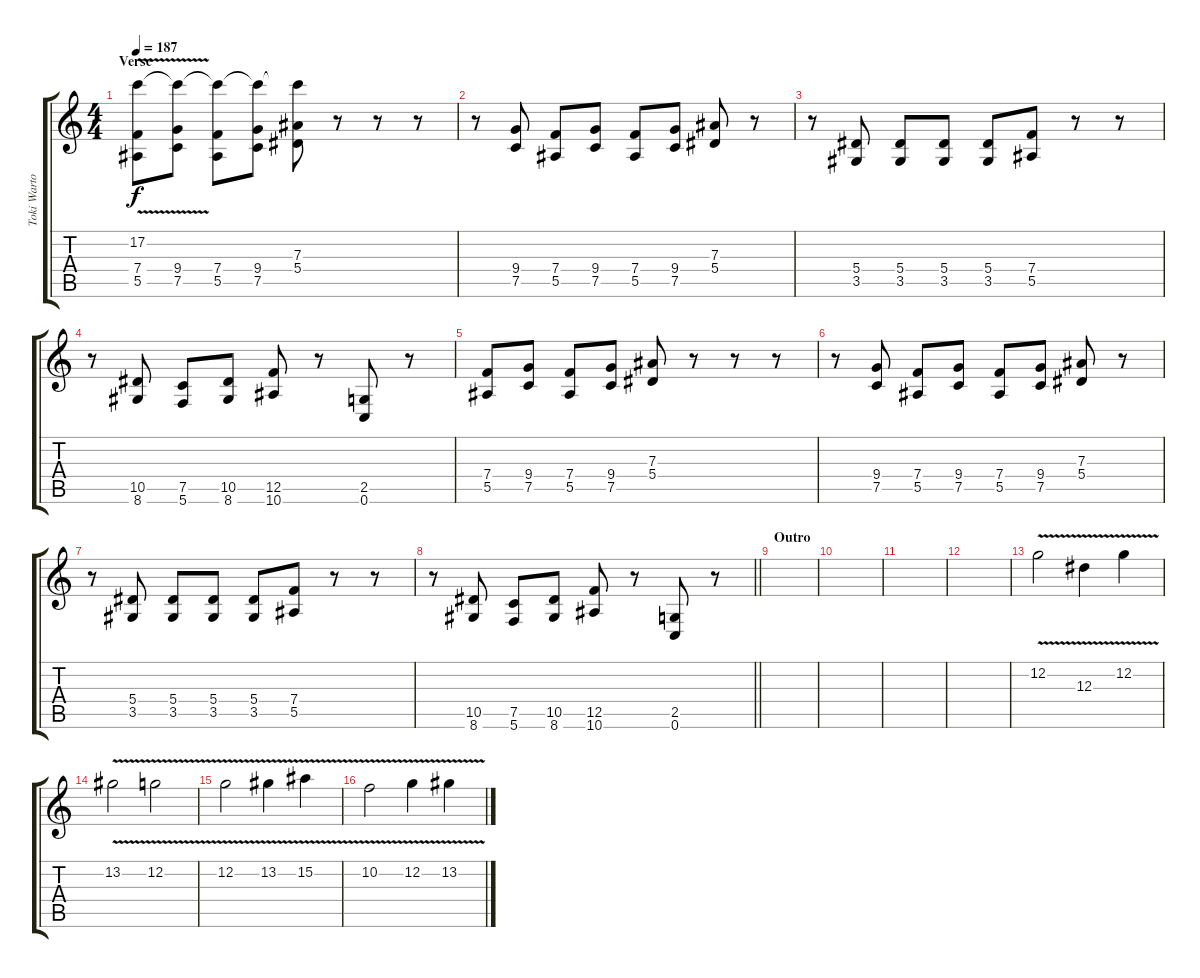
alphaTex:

\track ("Toki Wartooth (Rhythm Guitar)" "Toki Warto") {instrument distortionguitar}
\staff {score tabs}
\tuning (C4 G3 Eb3 Bb2 F2 C2) {hide}
\ts (4 4)
\section ("" "Verse")
\tempo 187
\clef g2
\ks c
(17.2{v} 7.4 5.5).8{dy f} (17.2{t} 9.4 7.5).8 (17.2{t} 7.4 5.5).8 (17.2{t} 9.4 7.5).8 (17.2{t} 7.3 5.4).8 r.8 r.8 r.8 |
r.8 (9.4 7.5).8 (7.4 5.5).8 (9.4 7.5).8 (7.4 5.5).8 (9.4 7.5).8 (7.3 5.4).8 r.8 |
r.8 (5.4 3.5).8 (5.4 3.5).8 (5.4 3.5).8 (5.4 3.5).8 (7.4 5.5).8 r.8 r.8 |
r.8 (10.5 8.6).8 (7.5 5.6).8 (10.5 8.6).8 (12.5 10.6).8 r.8 (2.5 0.6).8 r.8 |
(7.4 5.5).8 (9.4 7.5).8 (7.4 5.5).8 (9.4 7.5).8 (7.3 5.4).8 r.8 r.8 r.8 |
r.8 (9.4 7.5).8 (7.4 5.5).8 (9.4 7.5).8 (7.4 5.5).8 (9.4 7.5).8 (7.3 5.4).8 r.8 |
r.8 (5.4 3.5).8 (5.4 3.5).8 (5.4 3.5).8 (5.4 3.5).8 (7.4 5.5).8 r.8 r.8 |
\barLineRight lightlight
r.8 (10.5 8.6).8 (7.5 5.6).8 (10.5 8.6).8 (12.5 10.6).8 r.8 (2.5 0.6).8 r.8 |
\section ("" "Outro")
|
|
|
|
12.2{v}.2 12.3{v}.4 12.2{v}.4 |
13.2{v}.2 12.2{v}.2 |
12.2{v}.2 13.2{v}.4 15.2{v}.4 |
10.2{v}.2 12.2{v}.4 13.2{v}.4
